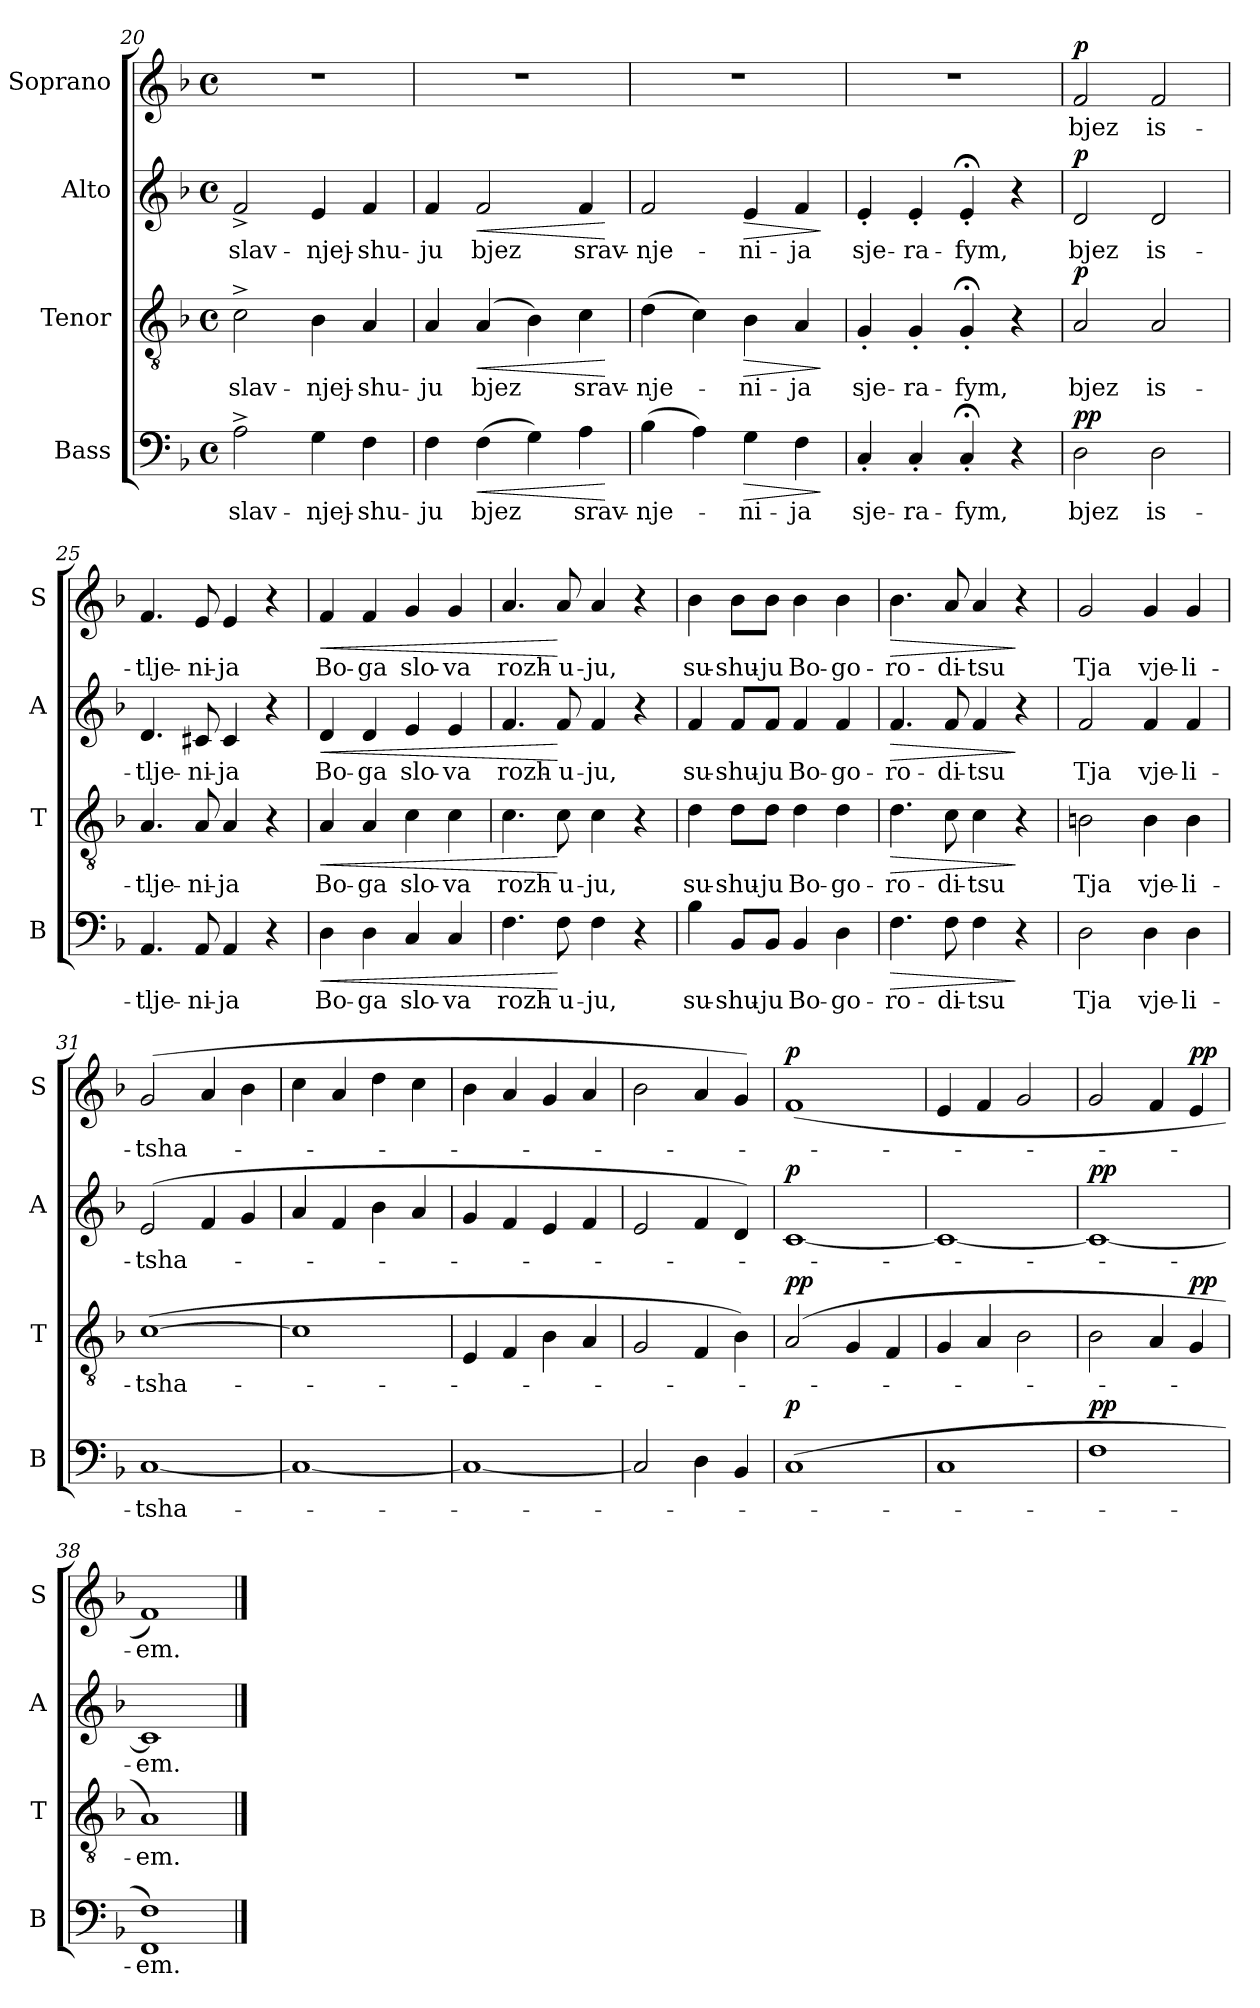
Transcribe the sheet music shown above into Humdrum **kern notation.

**kern	**text	**dynam	**kern	**text	**dynam	**kern	**text	**dynam	**kern	**text	**dynam
*part4	*part4	*part4	*part3	*part3	*part3	*part2	*part2	*part2	*part1	*part1	*part1
*staff4	*staff4	*staff4	*staff3	*staff3	*staff3	*staff2	*staff2	*staff2	*staff1	*staff1	*staff1
*I"Bass	*	*	*I"Tenor	*	*	*I"Alto	*	*	*I"Soprano	*	*
*I'B	*	*	*I'T	*	*	*I'A	*	*	*I'S	*	*
*clefF4	*	*	*clefGv2	*	*	*clefG2	*	*	*clefG2	*	*
*k[b-]	*	*	*k[b-]	*	*	*k[b-]	*	*	*k[b-]	*	*
*M4/4	*	*	*M4/4	*	*	*M4/4	*	*	*M4/4	*	*
*met(c)	*	*	*met(c)	*	*	*met(c)	*	*	*met(c)	*	*
=20	=20	=20	=20	=20	=20	=20	=20	=20	=20	=20	=20
!	!LO:LY:b	!	!	!LO:LY:b	!	!	!LO:LY:b	!	!	!	!
2A^\	slav-	.	2c^\	slav-	.	2f^>/	slav-	.	1r	.	.
!	!LO:LY:b	!	!	!LO:LY:b	!	!	!LO:LY:b	!	!	!	!
4G\	-njej-	.	4B-\	-njej-	.	4e/	-njej-	.	.	.	.
!	!LO:LY:b	!	!	!LO:LY:b	!	!	!LO:LY:b	!	!	!	!
4F\	-shu-	.	4A/	-shu-	.	4f/	-shu-	.	.	.	.
=21	=21	=21	=21	=21	=21	=21	=21	=21	=21	=21	=21
!	!LO:LY:b	!	!	!LO:LY:b	!	!	!LO:LY:b	!	!	!	!
4F\	-ju	.	4A/	-ju	.	4f/	-ju	.	1r	.	.
!	!LO:LY:b	!LO:HP:b	!	!LO:LY:b	!LO:HP:b	!	!LO:LY:b	!LO:HP:b	!	!	!
(4F\	bjez	<	(4A/	bjez	<	2f/	bjez	<	.	.	.
4G\)	.	.	4B-\)	.	.	.	.	.	.	.	.
!	!LO:LY:b	!	!	!LO:LY:b	!	!	!LO:LY:b	!	!	!	!
4A\	srav-	.	4c\	srav-	.	4f/	srav-	.	.	.	.
.	.	[	.	.	[	.	.	[	.	.	.
=22	=22	=22	=22	=22	=22	=22	=22	=22	=22	=22	=22
!	!LO:LY:b	!	!	!LO:LY:b	!	!	!LO:LY:b	!	!	!	!
(4B-\	-nje-	.	(4d\	-nje-	.	2f/	-nje-	.	1r	.	.
4A\)	.	.	4c\)	.	.	.	.	.	.	.	.
!	!LO:LY:b	!LO:HP:b	!	!LO:LY:b	!LO:HP:b	!	!LO:LY:b	!LO:HP:b	!	!	!
4G\	-ni-	>	4B-\	-ni-	>	4e/	-ni-	>	.	.	.
!	!LO:LY:b	!	!	!LO:LY:b	!	!	!LO:LY:b	!	!	!	!
4F\	-ja	.	4A/	-ja	.	4f/	-ja	.	.	.	.
.	.	]	.	.	]	.	.	]	.	.	.
=23	=23	=23	=23	=23	=23	=23	=23	=23	=23	=23	=23
!	!LO:LY:b	!	!	!LO:LY:b	!	!	!LO:LY:b	!	!	!	!
4C'/	sje-	.	4G'/	sje-	.	4e'/	sje-	.	1r	.	.
!	!LO:LY:b	!	!	!LO:LY:b	!	!	!LO:LY:b	!	!	!	!
4C'/	-ra-	.	4G'/	-ra-	.	4e'/	-ra-	.	.	.	.
!	!LO:LY:b	!	!	!LO:LY:b	!	!	!LO:LY:b	!	!	!	!
4C;<'/	-fym,	.	4G;<'/	-fym,	.	4e;<'/	-fym,	.	.	.	.
4r	.	.	4r	.	.	4r	.	.	.	.	.
!!LO:PB:g=z
=24	=24	=24	=24	=24	=24	=24	=24	=24	=24	=24	=24
!	!LO:LY:b	!LO:DY:b	!	!LO:LY:b	!	!	!LO:LY:b	!	!	!LO:LY:b	!
!	!	!LO:DY:n=1:b	!	!	!LO:DY:b	!	!	!LO:DY:b	!	!	!LO:DY:b
2D\	bjez	p p	2A/	bjez	p	2d/	bjez	p	2f/	bjez	p
!	!LO:LY:b	!	!	!LO:LY:b	!	!	!LO:LY:b	!	!	!LO:LY:b	!
2D\	is-	.	2A/	is-	.	2d/	is-	.	2f/	is-	.
=25	=25	=25	=25	=25	=25	=25	=25	=25	=25	=25	=25
!	!LO:LY:b	!	!	!LO:LY:b	!	!	!LO:LY:b	!	!	!LO:LY:b	!
4.AA/	-tlje-	.	4.A/	-tlje-	.	4.d/	-tlje-	.	4.f/	-tlje-	.
!	!LO:LY:b	!	!	!LO:LY:b	!	!	!LO:LY:b	!	!	!LO:LY:b	!
8AA/	-ni-	.	8A/	-ni-	.	8c#X/	-ni-	.	8e/	-ni-	.
!	!LO:LY:b	!	!	!LO:LY:b	!	!	!LO:LY:b	!	!	!LO:LY:b	!
4AA/	-ja	.	4A/	-ja	.	4c#/	-ja	.	4e/	-ja	.
4r	.	.	4r	.	.	4r	.	.	4r	.	.
=26	=26	=26	=26	=26	=26	=26	=26	=26	=26	=26	=26
!	!LO:LY:b	!LO:HP:b	!	!LO:LY:b	!LO:HP:b	!	!LO:LY:b	!LO:HP:b	!	!LO:LY:b	!LO:HP:b
4D\	Bo-	<	4A/	Bo-	<	4d/	Bo-	<	4f/	Bo-	<
!	!LO:LY:b	!	!	!LO:LY:b	!	!	!LO:LY:b	!	!	!LO:LY:b	!
4D\	-ga	.	4A/	-ga	.	4d/	-ga	.	4f/	-ga	.
!	!LO:LY:b	!	!	!LO:LY:b	!	!	!LO:LY:b	!	!	!LO:LY:b	!
4C/	slo-	.	4c\	slo-	.	4e/	slo-	.	4g/	slo-	.
!	!LO:LY:b	!	!	!LO:LY:b	!	!	!LO:LY:b	!	!	!LO:LY:b	!
4C/	-va	.	4c\	-va	.	4e/	-va	.	4g/	-va	.
=27	=27	=27	=27	=27	=27	=27	=27	=27	=27	=27	=27
!	!LO:LY:b	!	!	!LO:LY:b	!	!	!LO:LY:b	!	!	!LO:LY:b	!
4.F\	rozh-	.	4.c\	rozh-	.	4.f/	rozh-	.	4.a/	rozh-	.
!	!LO:LY:b	!	!	!LO:LY:b	!	!	!LO:LY:b	!	!	!LO:LY:b	!
8F\	-u-	[	8c\	-u-	[	8f/	-u-	[	8a/	-u-	[
!	!LO:LY:b	!	!	!LO:LY:b	!	!	!LO:LY:b	!	!	!LO:LY:b	!
4F\	-ju,	.	4c\	-ju,	.	4f/	-ju,	.	4a/	-ju,	.
4r	.	.	4r	.	.	4r	.	.	4r	.	.
=28	=28	=28	=28	=28	=28	=28	=28	=28	=28	=28	=28
!	!LO:LY:b	!	!	!LO:LY:b	!	!	!LO:LY:b	!	!	!LO:LY:b	!
4B-\	su-	.	4d\	su-	.	4f/	su-	.	4b-\	su-	.
!	!LO:LY:b	!	!	!LO:LY:b	!	!	!LO:LY:b	!	!	!LO:LY:b	!
8BB-/L	-shu-	.	8d\L	-shu-	.	8f/L	-shu-	.	8b-\L	-shu-	.
!	!LO:LY:b	!	!	!LO:LY:b	!	!	!LO:LY:b	!	!	!LO:LY:b	!
8BB-/J	-ju	.	8d\J	-ju	.	8f/J	-ju	.	8b-\J	-ju	.
!	!LO:LY:b	!	!	!LO:LY:b	!	!	!LO:LY:b	!	!	!LO:LY:b	!
4BB-/	Bo-	.	4d\	Bo-	.	4f/	Bo-	.	4b-\	Bo-	.
!	!LO:LY:b	!	!	!LO:LY:b	!	!	!LO:LY:b	!	!	!LO:LY:b	!
4D\	-go-	.	4d\	-go-	.	4f/	-go-	.	4b-\	-go-	.
!!LO:LB:g=z
=29	=29	=29	=29	=29	=29	=29	=29	=29	=29	=29	=29
!	!LO:LY:b	!LO:HP:b	!	!LO:LY:b	!LO:HP:b	!	!LO:LY:b	!LO:HP:b	!	!LO:LY:b	!LO:HP:b
4.F\	-ro-	>	4.d\	-ro-	>	4.f/	-ro-	>	4.b-\	-ro-	>
!	!LO:LY:b	!	!	!LO:LY:b	!	!	!LO:LY:b	!	!	!LO:LY:b	!
8F\	-di-	.	8c\	-di-	.	8f/	-di-	.	8a/	-di-	.
!	!LO:LY:b	!	!	!LO:LY:b	!	!	!LO:LY:b	!	!	!LO:LY:b	!
4F\	-tsu	.	4c\	-tsu	.	4f/	-tsu	.	4a/	-tsu	.
4r	.	]	4r	.	]	4r	.	]	4r	.	]
=30	=30	=30	=30	=30	=30	=30	=30	=30	=30	=30	=30
!	!LO:LY:b	!	!	!LO:LY:b	!	!	!LO:LY:b	!	!	!LO:LY:b	!
2D\	Tja	.	2Bn\	Tja	.	2f/	Tja	.	2g/	Tja	.
!	!LO:LY:b	!	!	!LO:LY:b	!	!	!LO:LY:b	!	!	!LO:LY:b	!
4D\	vje-	.	4B\	vje-	.	4f/	vje-	.	4g/	vje-	.
!	!LO:LY:b	!	!	!LO:LY:b	!	!	!LO:LY:b	!	!	!LO:LY:b	!
4D\	-li-	.	4B\	-li-	.	4f/	-li-	.	4g/	-li-	.
=31	=31	=31	=31	=31	=31	=31	=31	=31	=31	=31	=31
!	!LO:LY:b	!	!	!LO:LY:b	!	!	!LO:LY:b	!	!	!LO:LY:b	!
[1C	-tsha-	.	([1c	-tsha-	.	(2e/	-tsha-	.	(2g/	-tsha-	.
.	.	.	.	.	.	4f/	.	.	4a/	.	.
.	.	.	.	.	.	4g/	.	.	4b-\	.	.
=32	=32	=32	=32	=32	=32	=32	=32	=32	=32	=32	=32
1C_	.	.	1c]	.	.	4a/	.	.	4cc\	.	.
.	.	.	.	.	.	4f/	.	.	4a/	.	.
.	.	.	.	.	.	4b-\	.	.	4dd\	.	.
.	.	.	.	.	.	4a/	.	.	4cc\	.	.
=33	=33	=33	=33	=33	=33	=33	=33	=33	=33	=33	=33
1C_	.	.	4E/	.	.	4g/	.	.	4b-\	.	.
.	.	.	4F/	.	.	4f/	.	.	4a/	.	.
.	.	.	4B-\	.	.	4e/	.	.	4g/	.	.
.	.	.	4A/	.	.	4f/	.	.	4a/	.	.
=34	=34	=34	=34	=34	=34	=34	=34	=34	=34	=34	=34
2C/]	.	.	2G/	.	.	2e/	.	.	2b-\	.	.
4D\	.	.	4F/	.	.	4f/	.	.	4a/	.	.
4BB-/	.	.	4B-\)	.	.	4d/)	.	.	4g/)	.	.
!!LO:PB:g=z
=35	=35	=35	=35	=35	=35	=35	=35	=35	=35	=35	=35
!	!	!LO:DY:b	!	!	!LO:DY:b	!	!	!	!	!	!
!	!	!	!	!	!LO:DY:n=1:b	!	!	!LO:DY:b	!	!	!LO:DY:b
(<1C	.	p	(<2A/	.	p p	[1c	.	p	(1f	.	p
.	.	.	4G/	.	.	.	.	.	.	.	.
.	.	.	4F/	.	.	.	.	.	.	.	.
=36	=36	=36	=36	=36	=36	=36	=36	=36	=36	=36	=36
1C	.	.	4G/	.	.	1c_	.	.	4e/	.	.
.	.	.	4A/	.	.	.	.	.	4f/	.	.
.	.	.	2B-\	.	.	.	.	.	2g/	.	.
=37	=37	=37	=37	=37	=37	=37	=37	=37	=37	=37	=37
!	!	!LO:DY:b	!	!	!	!	!	!LO:DY:b	!	!	!
1F	.	pp	2B-\	.	.	1c_	.	pp	2g/	.	.
.	.	.	4A/	.	.	.	.	.	4f/	.	.
!	!	!	!	!	!LO:DY:b	!	!	!	!	!	!LO:DY:b
.	.	.	4G/	.	pp	.	.	.	4e/	.	pp
=38	=38	=38	=38	=38	=38	=38	=38	=38	=38	=38	=38
!	!LO:LY:b	!	!	!LO:LY:b	!	!	!LO:LY:b	!	!	!LO:LY:b	!
1FF 1F)	-em.	.	1A)	em.	.	1c]	em.	.	1f)	-em.	.
==	==	==	==	==	==	==	==	==	==	==	==
*-	*-	*-	*-	*-	*-	*-	*-	*-	*-	*-	*-
